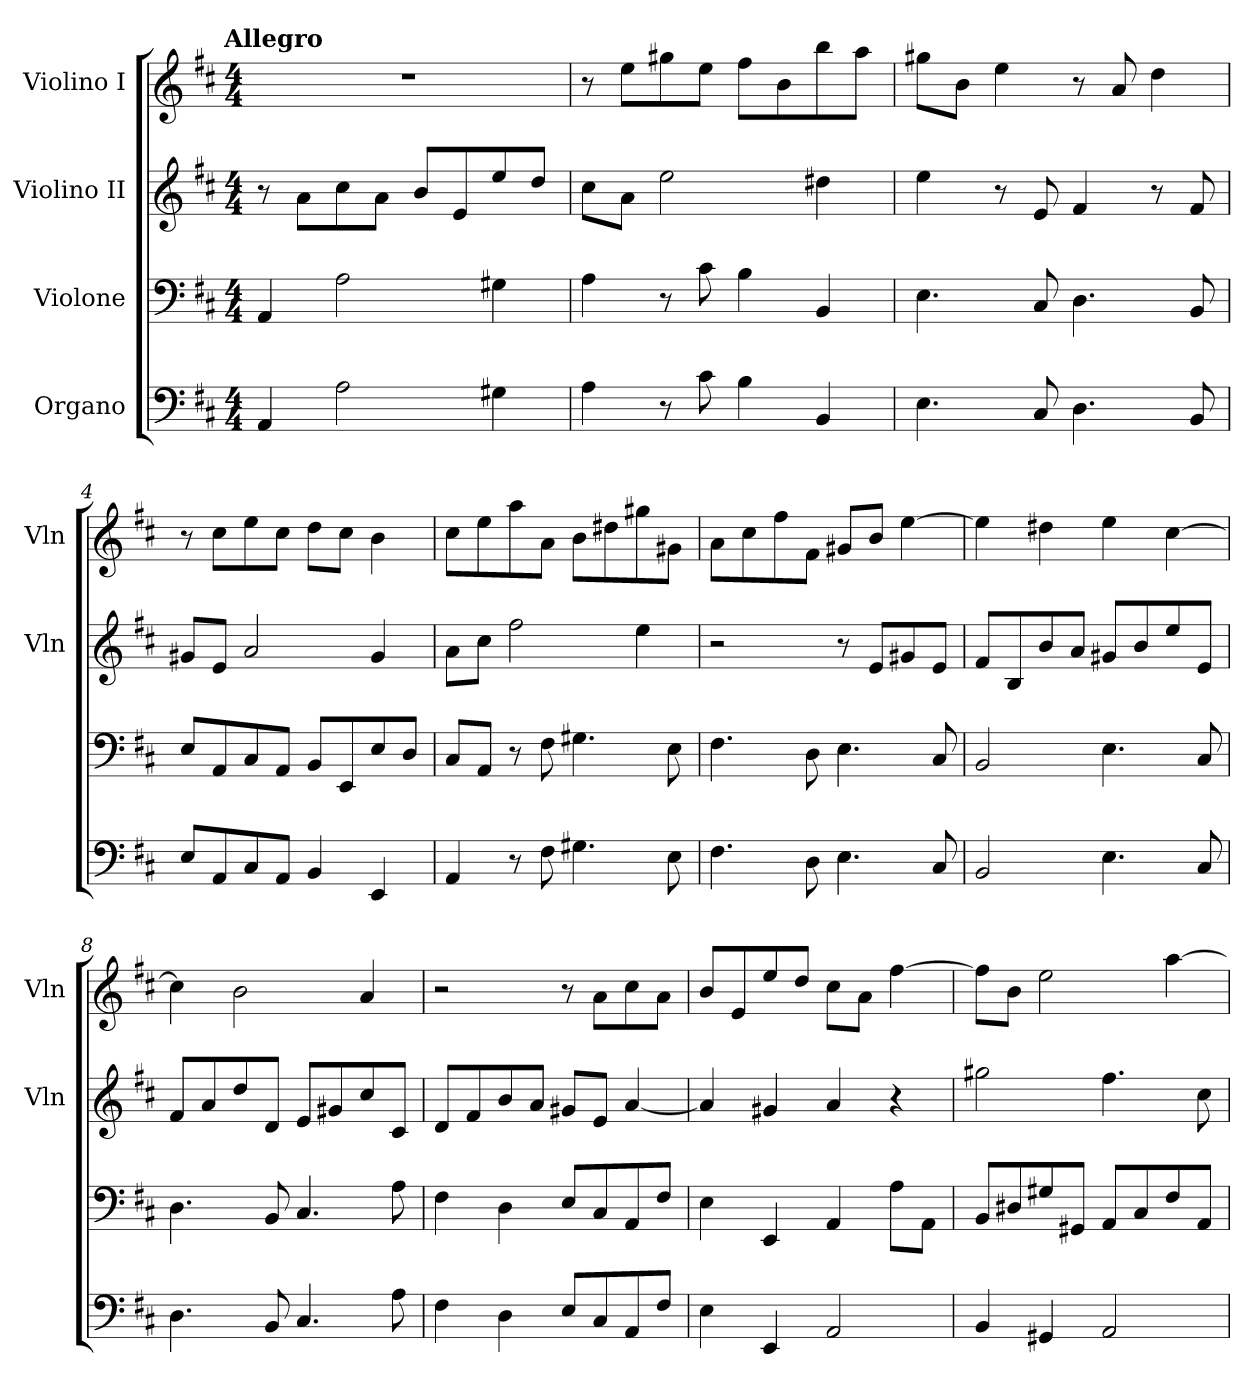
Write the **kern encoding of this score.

**kern	**kern	**kern	**kern
*part4	*part3	*part2	*part1
*staff4	*staff3	*staff2	*staff1
*I"Organo	*I"Violone	*I"Violino II	*I"Violino I
*	*	*I'Vln	*I'Vln
*clefF4	*clefF4	*clefG2	*clefG2
*k[f#c#]	*k[f#c#]	*k[f#c#]	*k[f#c#]
!!LO:TX:omd:t=Allegro
*M4/4	*M4/4	*M4/4	*M4/4
*MM132	*MM132	*MM132	*MM132
=1	=1	=1	=1
4AA	4AA	8r	1r
.	.	8aL	.
2A	2A	8cc#	.
.	.	8aJ	.
.	.	8bL	.
.	.	8e	.
4G#X	4G#X	8ee	.
.	.	8ddJ	.
=2	=2	=2	=2
4A	4A	8cc#L	8r
.	.	8aJ	8eeL
8r	8r	2ee	8gg#X
8c#	8c#	.	8eeJ
4B	4B	.	8ff#L
.	.	.	8b
4BB	4BB	4dd#X	8bb
.	.	.	8aaJ
=3	=3	=3	=3
4.E	4.E	4ee	8gg#XL
.	.	.	8bJ
.	.	8r	4ee
8C#	8C#	8e	.
4.D	4.D	4f#	8r
.	.	.	8a
.	.	8r	4dd
8BB	8BB	8f#	.
=4	=4	=4	=4
8EL	8EL	8g#XL	8r
8AA	8AA	8eJ	8cc#L
8C#	8C#	2a	8ee
8AAJ	8AAJ	.	8cc#J
4BB	8BBL	.	8ddL
.	8EE	.	8cc#J
4EE	8E	4g#	4b
.	8DJ	.	.
=5	=5	=5	=5
4AA	8C#L	8aL	8cc#L
.	8AAJ	8cc#J	8ee
8r	8r	2ff#	8aa
8F#	8F#	.	8aJ
4.G#X	4.G#X	.	8bL
.	.	.	8dd#X
.	.	4ee	8gg#X
8E	8E	.	8g#XJ
=6	=6	=6	=6
4.F#	4.F#	2r	8aL
.	.	.	8cc#
.	.	.	8ff#
8D	8D	.	8f#J
4.E	4.E	8r	8g#XL
.	.	8eL	8bJ
.	.	8g#X	[4ee
8C#	8C#	8eJ	.
=7	=7	=7	=7
2BB	2BB	8f#L	4ee]
.	.	8B	.
.	.	8b	4dd#X
.	.	8aJ	.
4.E	4.E	8g#XL	4ee
.	.	8b	.
.	.	8ee	[4cc#
8C#	8C#	8eJ	.
=8	=8	=8	=8
4.D	4.D	8f#L	4cc#]
.	.	8a	.
.	.	8dd	2b
8BB	8BB	8dJ	.
4.C#	4.C#	8eL	.
.	.	8g#X	.
.	.	8cc#	4a
8A	8A	8c#J	.
=9	=9	=9	=9
4F#	4F#	8dL	2r
.	.	8f#	.
4D	4D	8b	.
.	.	8aJ	.
8EL	8EL	8g#XL	8r
8C#	8C#	8eJ	8aL
8AA	8AA	[4a	8cc#
8F#J	8F#J	.	8aJ
=10	=10	=10	=10
4E	4E	4a]	8bL
.	.	.	8e
4EE	4EE	4g#X	8ee
.	.	.	8ddJ
2AA	4AA	4a	8cc#L
.	.	.	8aJ
.	8AL	4r	[4ff#
.	8AAJ	.	.
=11	=11	=11	=11
4BB	8BBL	2gg#X	8ff#L]
.	8D#X	.	8bJ
4GG#X	8G#X	.	2ee
.	8GG#XJ	.	.
2AA	8AAL	4.ff#	.
.	8C#	.	.
.	8F#	.	[4aa
.	8AAJ	8cc#	.
=	=	=	=
*-	*-	*-	*-
